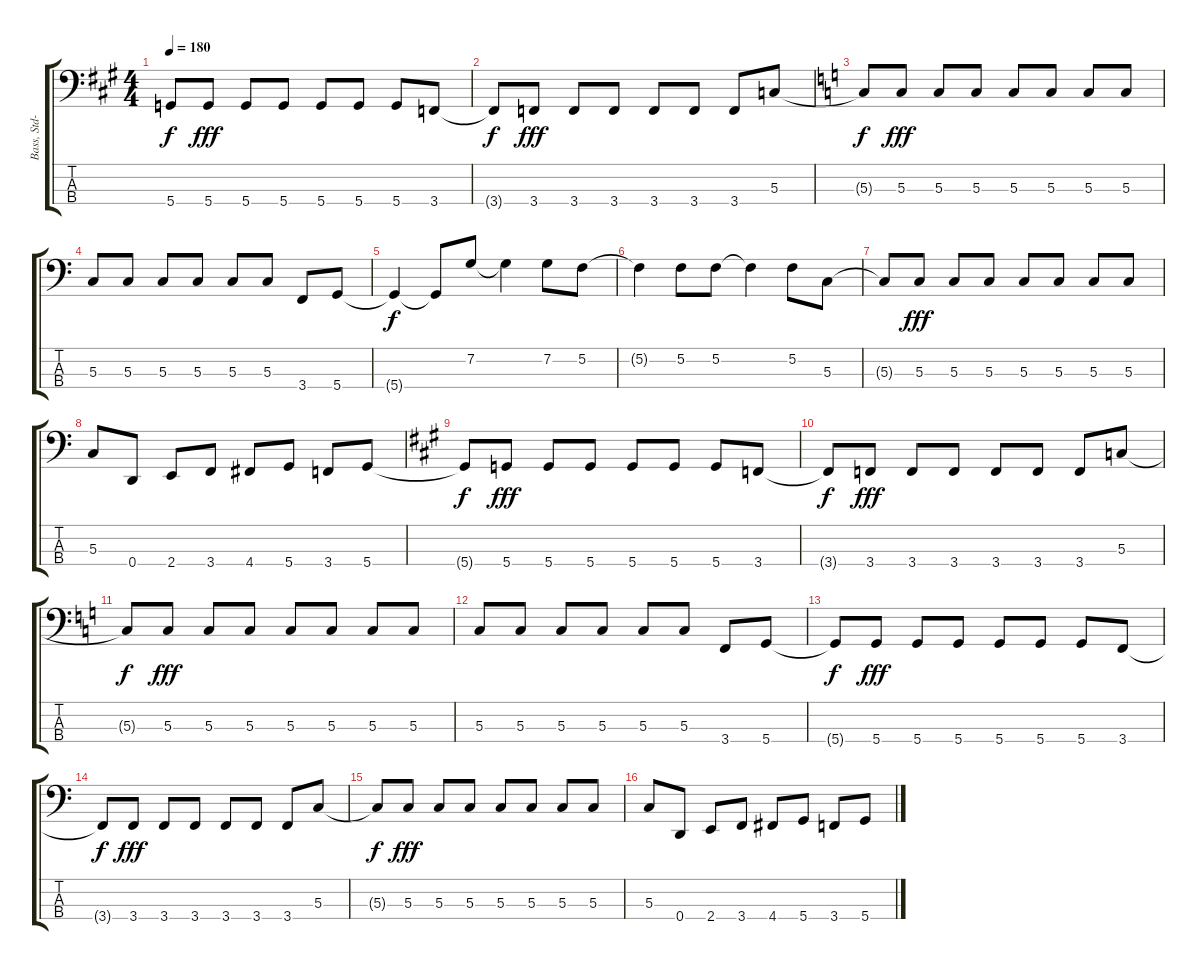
\track ("Bass, Std-D" "Bass, Std-") {instrument electricbasspick}
\staff {score tabs}
\tuning (F2 C2 G1 D1) {hide}
\ts (4 4)
\tempo 180
\clef f4
\ks a
5.4{t}.8{dy f} 5.4.8{dy fff} 5.4.8 5.4.8 5.4.8 5.4.8 5.4.8 3.4.8 |
3.4{t}.8{dy f} 3.4.8{dy fff} 3.4.8 3.4.8 3.4.8 3.4.8 3.4.8 5.3.8 |
\ks c
5.3{t}.8{dy f} 5.3.8{dy fff} 5.3.8 5.3.8 5.3.8 5.3.8 5.3.8 5.3.8 |
5.3.8 5.3.8 5.3.8 5.3.8 5.3.8 5.3.8 3.4.8 5.4.8 |
5.4{t}.4{dy f} 5.4{t}.8 7.2.8 7.2{t}.4 7.2.8 5.2.8 |
5.2{t}.4 5.2.8 5.2.8 5.2{t}.4 5.2.8 5.3.8 |
5.3{t}.8 5.3.8{dy fff} 5.3.8 5.3.8 5.3.8 5.3.8 5.3.8 5.3.8 |
5.3.8 0.4.8 2.4.8 3.4.8 4.4.8 5.4.8 3.4.8 5.4.8 |
\ks a
5.4{t}.8{dy f} 5.4.8{dy fff} 5.4.8 5.4.8 5.4.8 5.4.8 5.4.8 3.4.8 |
3.4{t}.8{dy f} 3.4.8{dy fff} 3.4.8 3.4.8 3.4.8 3.4.8 3.4.8 5.3.8 |
\ks c
5.3{t}.8{dy f} 5.3.8{dy fff} 5.3.8 5.3.8 5.3.8 5.3.8 5.3.8 5.3.8 |
5.3.8 5.3.8 5.3.8 5.3.8 5.3.8 5.3.8 3.4.8 5.4.8 |
5.4{t}.8{dy f} 5.4.8{dy fff} 5.4.8 5.4.8 5.4.8 5.4.8 5.4.8 3.4.8 |
3.4{t}.8{dy f} 3.4.8{dy fff} 3.4.8 3.4.8 3.4.8 3.4.8 3.4.8 5.3.8 |
5.3{t}.8{dy f} 5.3.8{dy fff} 5.3.8 5.3.8 5.3.8 5.3.8 5.3.8 5.3.8 |
5.3.8 0.4.8 2.4.8 3.4.8 4.4.8 5.4.8 3.4.8 5.4.8
